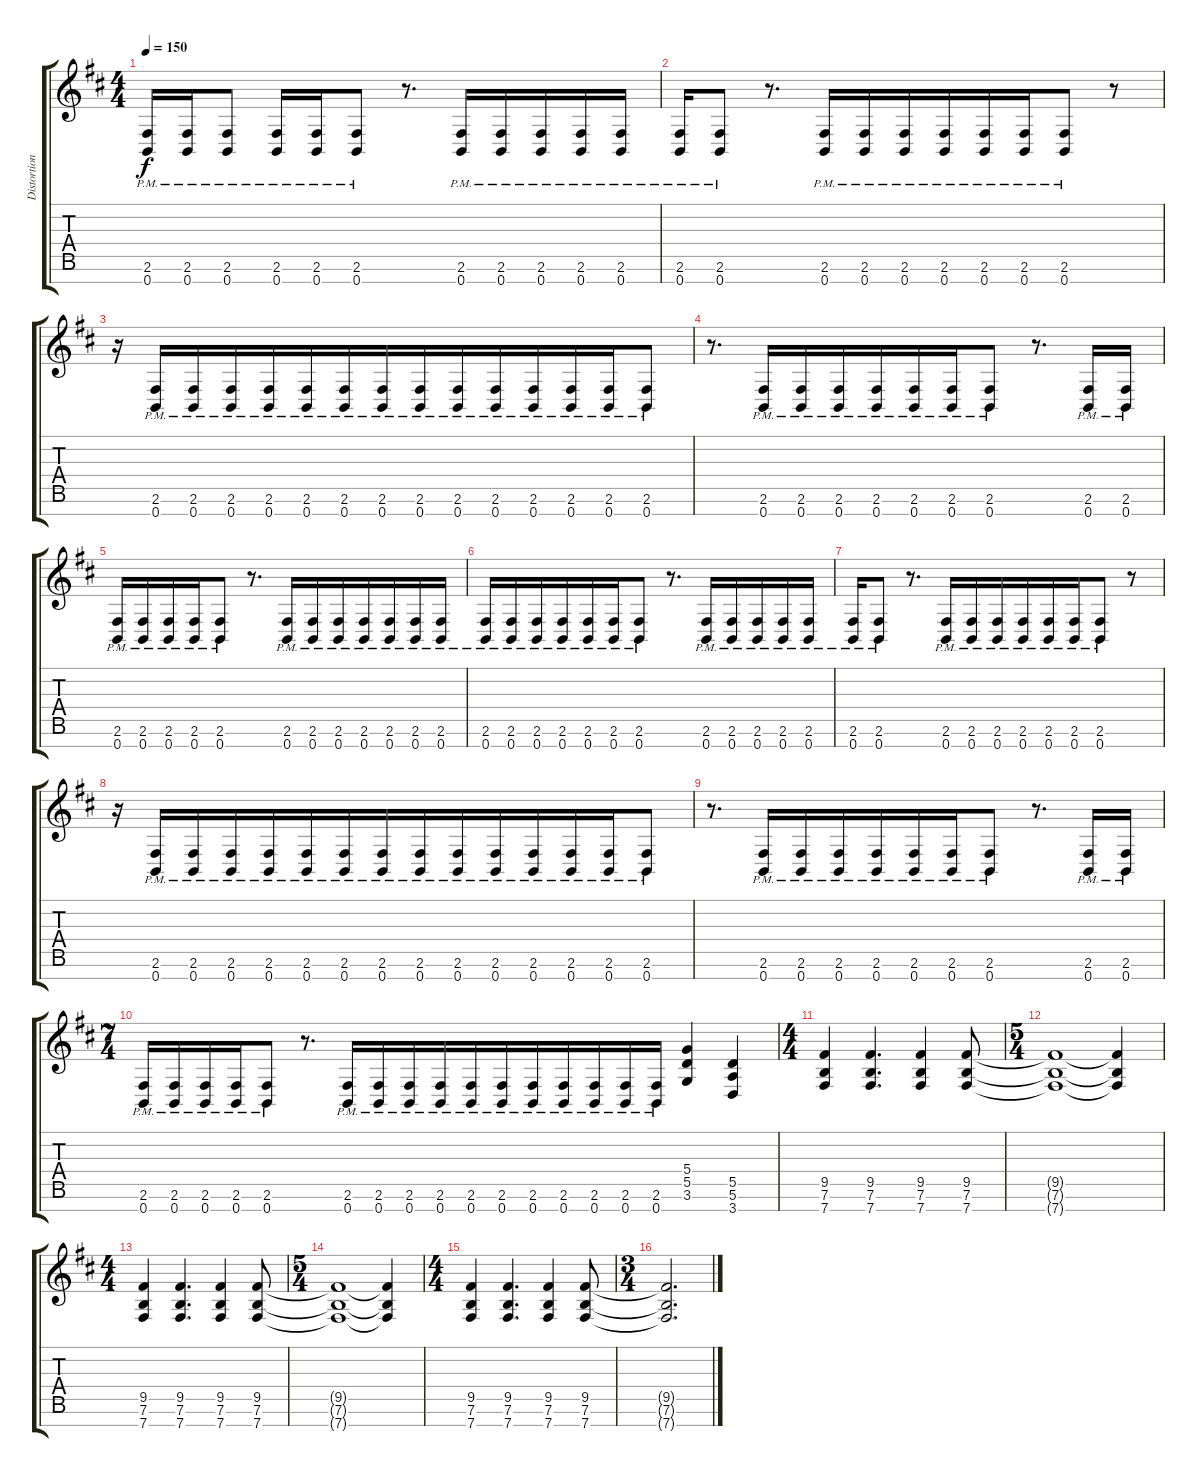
\track ("Distortion" "Distortion") {instrument distortionguitar}
\staff {score tabs}
\tuning (E4 B3 G3 D3 A2 E2 B1) {hide}
\ts (4 4)
\tempo 150
\clef g2
\ks bminor
(2.6{pm} 0.7{pm}).16{dy f} (2.6{pm} 0.7{pm}).16 (2.6{pm} 0.7{pm}).8{beam split} (2.6{pm} 0.7{pm}).16 (2.6{pm} 0.7{pm}).16 (2.6{pm} 0.7{pm}).8 r.8{d} (2.6{pm} 0.7{pm}).16{beam merge} (2.6{pm} 0.7{pm}).16 (2.6{pm} 0.7{pm}).16 (2.6{pm} 0.7{pm}).16 (2.6{pm} 0.7{pm}).16 |
(2.6{pm} 0.7{pm}).16 (2.6{pm} 0.7{pm}).8 r.8{d} (2.6{pm} 0.7{pm}).16 (2.6{pm} 0.7{pm}).16{beam merge} (2.6{pm} 0.7{pm}).16 (2.6{pm} 0.7{pm}).16 (2.6{pm} 0.7{pm}).16 (2.6{pm} 0.7{pm}).16{beam merge} (2.6{pm} 0.7{pm}).8 r.8 |
r.16 (2.6{pm} 0.7{pm}).16 (2.6{pm} 0.7{pm}).16 (2.6{pm} 0.7{pm}).16{beam merge} (2.6{pm} 0.7{pm}).16 (2.6{pm} 0.7{pm}).16 (2.6{pm} 0.7{pm}).16 (2.6{pm} 0.7{pm}).16{beam merge} (2.6{pm} 0.7{pm}).16 (2.6{pm} 0.7{pm}).16 (2.6{pm} 0.7{pm}).16 (2.6{pm} 0.7{pm}).16{beam merge} (2.6{pm} 0.7{pm}).16 (2.6{pm} 0.7{pm}).16 (2.6{pm} 0.7{pm}).8 |
r.8{d} (2.6{pm} 0.7{pm}).16{beam merge} (2.6{pm} 0.7{pm}).16 (2.6{pm} 0.7{pm}).16 (2.6{pm} 0.7{pm}).16 (2.6{pm} 0.7{pm}).16{beam merge} (2.6{pm} 0.7{pm}).16 (2.6{pm} 0.7{pm}).8 r.8{d} (2.6{pm} 0.7{pm}).16 (2.6{pm} 0.7{pm}).16 |
(2.6{pm} 0.7{pm}).16 (2.6{pm} 0.7{pm}).16 (2.6{pm} 0.7{pm}).16 (2.6{pm} 0.7{pm}).16{beam merge} (2.6{pm} 0.7{pm}).8 r.8{d} (2.6{pm} 0.7{pm}).16 (2.6{pm} 0.7{pm}).16 (2.6{pm} 0.7{pm}).16{beam merge} (2.6{pm} 0.7{pm}).16 (2.6{pm} 0.7{pm}).16 (2.6{pm} 0.7{pm}).16 (2.6{pm} 0.7{pm}).16 |
(2.6{pm} 0.7{pm}).16 (2.6{pm} 0.7{pm}).16 (2.6{pm} 0.7{pm}).16 (2.6{pm} 0.7{pm}).16{beam merge} (2.6{pm} 0.7{pm}).16 (2.6{pm} 0.7{pm}).16 (2.6{pm} 0.7{pm}).8 r.8{d} (2.6{pm} 0.7{pm}).16{beam merge} (2.6{pm} 0.7{pm}).16 (2.6{pm} 0.7{pm}).16 (2.6{pm} 0.7{pm}).16 (2.6{pm} 0.7{pm}).16 |
(2.6{pm} 0.7{pm}).16 (2.6{pm} 0.7{pm}).8 r.8{d} (2.6{pm} 0.7{pm}).16 (2.6{pm} 0.7{pm}).16{beam merge} (2.6{pm} 0.7{pm}).16 (2.6{pm} 0.7{pm}).16 (2.6{pm} 0.7{pm}).16 (2.6{pm} 0.7{pm}).16{beam merge} (2.6{pm} 0.7{pm}).8 r.8 |
r.16 (2.6{pm} 0.7{pm}).16 (2.6{pm} 0.7{pm}).16 (2.6{pm} 0.7{pm}).16{beam merge} (2.6{pm} 0.7{pm}).16 (2.6{pm} 0.7{pm}).16 (2.6{pm} 0.7{pm}).16 (2.6{pm} 0.7{pm}).16{beam merge} (2.6{pm} 0.7{pm}).16 (2.6{pm} 0.7{pm}).16 (2.6{pm} 0.7{pm}).16 (2.6{pm} 0.7{pm}).16{beam merge} (2.6{pm} 0.7{pm}).16 (2.6{pm} 0.7{pm}).16 (2.6{pm} 0.7{pm}).8 |
r.8{d} (2.6{pm} 0.7{pm}).16{beam merge} (2.6{pm} 0.7{pm}).16 (2.6{pm} 0.7{pm}).16 (2.6{pm} 0.7{pm}).16 (2.6{pm} 0.7{pm}).16{beam merge} (2.6{pm} 0.7{pm}).16 (2.6{pm} 0.7{pm}).8 r.8{d} (2.6{pm} 0.7{pm}).16 (2.6{pm} 0.7{pm}).16 |
\ts (7 4)
(2.6{pm} 0.7{pm}).16 (2.6{pm} 0.7{pm}).16 (2.6{pm} 0.7{pm}).16 (2.6{pm} 0.7{pm}).16{beam merge} (2.6{pm} 0.7{pm}).8 r.8{d} (2.6{pm} 0.7{pm}).16 (2.6{pm} 0.7{pm}).16 (2.6{pm} 0.7{pm}).16{beam merge} (2.6{pm} 0.7{pm}).16 (2.6{pm} 0.7{pm}).16 (2.6{pm} 0.7{pm}).16 (2.6{pm} 0.7{pm}).16{beam merge} (2.6{pm} 0.7{pm}).16 (2.6{pm} 0.7{pm}).16 (2.6{pm} 0.7{pm}).16 (2.6{pm} 0.7{pm}).16 (5.4 5.5 3.6).4 (5.5 5.6 3.7).4 |
\ts (4 4)
(9.5 7.6 7.7).4 (9.5 7.6 7.7).4{d} (9.5 7.6 7.7).4 (9.5 7.6 7.7).8 |
\ts (5 4)
(9.5{t} 7.6{t} 7.7{t}).1 (9.5{t} 7.6{t} 7.7{t}).4 |
\ts (4 4)
(9.5 7.6 7.7).4 (9.5 7.6 7.7).4{d} (9.5 7.6 7.7).4 (9.5 7.6 7.7).8 |
\ts (5 4)
(9.5{t} 7.6{t} 7.7{t}).1 (9.5{t} 7.6{t} 7.7{t}).4 |
\ts (4 4)
(9.5 7.6 7.7).4 (9.5 7.6 7.7).4{d} (9.5 7.6 7.7).4 (9.5 7.6 7.7).8 |
\ts (3 4)
(9.5{t} 7.6{t} 7.7{t}).2{d}
